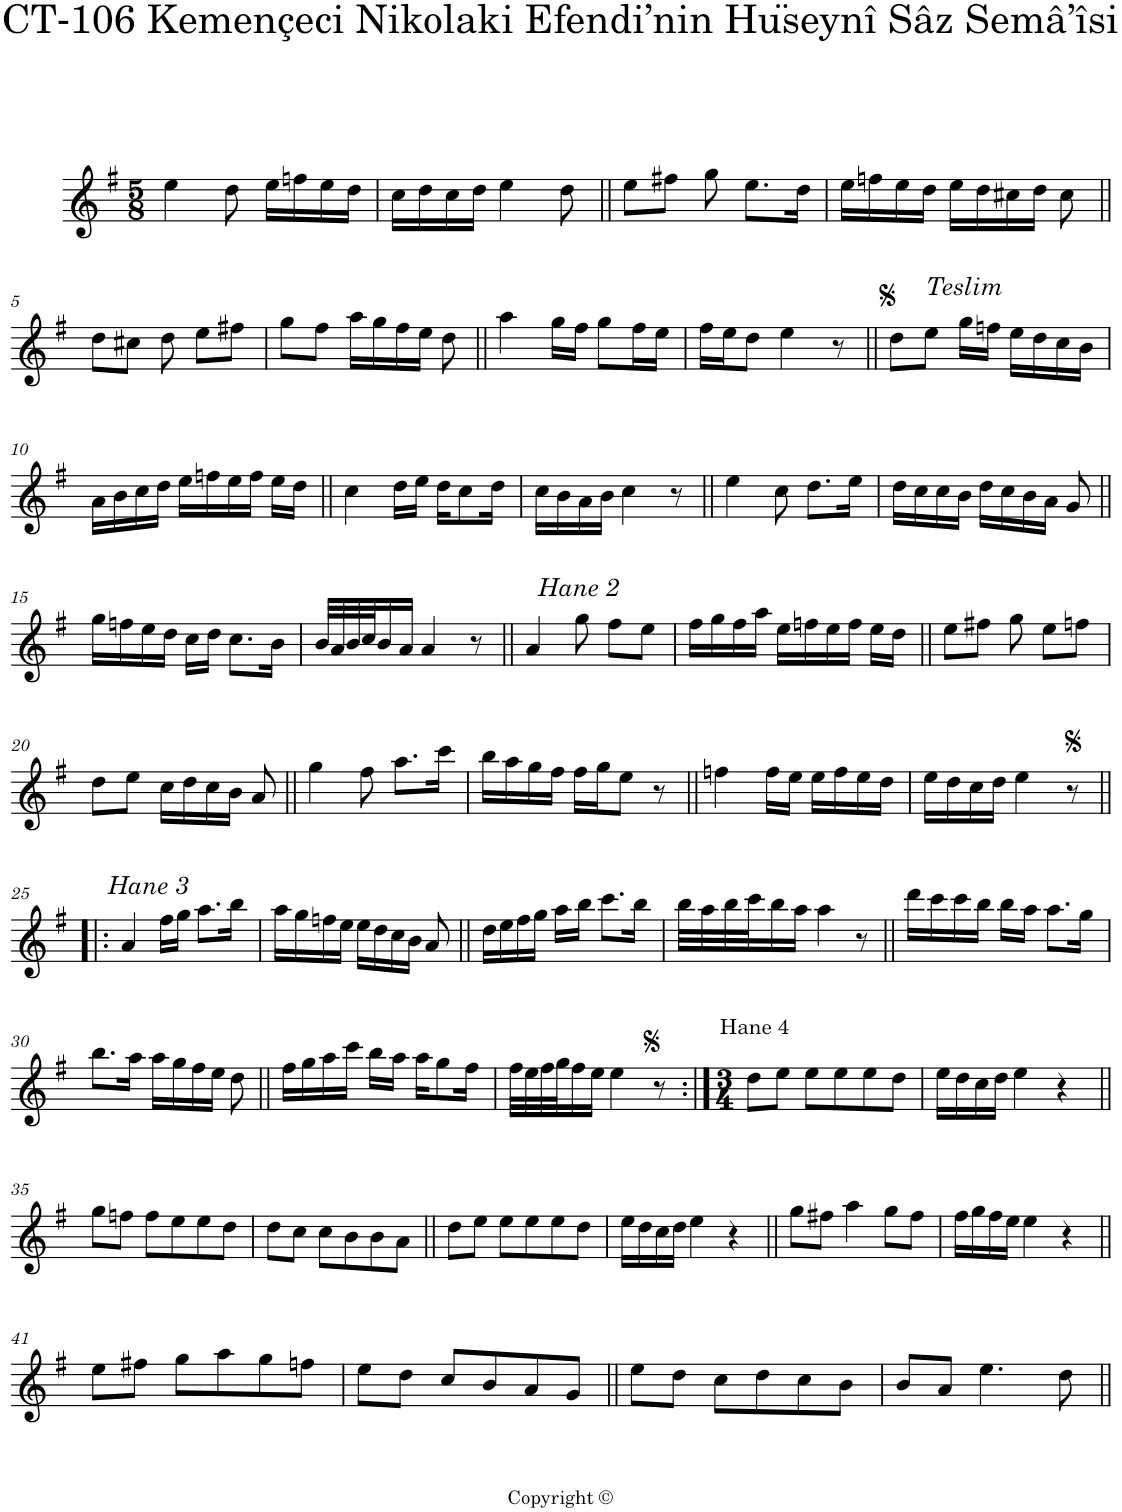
**kern
*part1
*staff1
*I"Piano
*I'Pno
*clefG2
*k[f#]
*G:
*M5/8
=1
4ee\
8dd\
16ee\LL
16ffn\
16ee\
16dd\JJ
=2
16cc\LL
16dd\
16cc\
16dd\JJ
4ee\
8dd\
=3||
8ee\L
8ff#X\J
8gg\
8.ee\L
16dd\Jk
=4
16ee\LL
16ffn\
16ee\
16dd\JJ
16ee\LL
16dd\
16cc#X\
16dd\JJ
8cc#\
!!LO:LB:g=z
=5||
8dd\L
8cc#X\J
8dd\
8ee\L
8ff#X\J
=6
8gg\L
8ff#\J
16aa\LL
16gg\
16ff#\
16ee\JJ
8dd\
=7||
4aa\
16gg\LL
16ff#\JJ
8gg\L
16ff#\L
16ee\JJ
=8
16ff#\LL
16ee\J
8dd\J
4ee\
8r
=9||
!LO:TX:a:i:t=Teslim
8dd\L
8ee\J
16gg\LL
16ffn\JJ
16ee\LL
16dd\
16cc\
16b\JJ
!!LO:LB:g=z
=10
16a\LL
16b\
16cc\
16dd\JJ
16ee\LL
16ffn\
16ee\
16ff\JJ
16ee\LL
16dd\JJ
=11||
4cc\
16dd\LL
16ee\JJ
16dd\KL
8cc\
16dd\Jk
=12
16cc\LL
16b\
16a\
16b\JJ
4cc\
8r
=13||
4ee\
8cc\
8.dd\L
16ee\Jk
=14
16dd\LL
16cc\
16cc\
16b\JJ
16dd\LL
16cc\
16b\
16a\JJ
8g/
!!LO:LB:g=z
=15||
16gg\LL
16ffn\
16ee\
16dd\JJ
16cc\LL
16dd\JJ
8.cc\L
16b\Jk
=16
32b/LLL
32a/
32b/
32cc/J
16b/
16a/JJ
4a/
8r
=17||
!LO:TX:a:i:t=Hane 2
4a/
8gg\
8ff#\L
8ee\J
=18
16ff#\LL
16gg\
16ff#\
16aa\JJ
16ee\LL
16ffn\
16ee\
16ff\JJ
16ee\LL
16dd\JJ
=19||
8ee\L
8ff#X\J
8gg\
8ee\L
8ffn\J
!!LO:LB:g=z
=20
8dd\L
8ee\J
16cc\LL
16dd\
16cc\
16b\JJ
8a/
=21||
4gg\
8ff#\
8.aa\L
16ccc\Jk
=22
16bb\LL
16aa\
16gg\
16ff#\JJ
16ff#\LL
16gg\J
8ee\J
8r
=23||
4ffn\
16ff\LL
16ee\JJ
16ee\LL
16ff\
16ee\
16dd\JJ
=24
16ee\LL
16dd\
16cc\
16dd\JJ
4ee\
8r
!!LO:LB:g=z
=25!|:
!LO:TX:a:i:t=Hane 3
4a/
16ff#\LL
16gg\JJ
8.aa\L
16bb\Jk
=26
16aa\LL
16gg\
16ffn\
16ee\JJ
16ee\LL
16dd\
16cc\
16b\JJ
8a/
=27||
16dd\LL
16ee\
16ff#\
16gg\JJ
16aa\LL
16bb\JJ
8.ccc\L
16bb\Jk
=28
32bb\LLL
32aa\
32bb\
32ccc\J
16bb\
16aa\JJ
4aa\
8r
=29||
16ddd\LL
16ccc\
16ccc\
16bb\JJ
16bb\LL
16aa\JJ
8.aa\L
16gg\Jk
!!LO:LB:g=z
=30
8.bb\L
16aa\Jk
16aa\LL
16gg\
16ff#\
16ee\JJ
8dd\
=31||
16ff#\LL
16gg\
16aa\
16ccc\JJ
16bb\LL
16aa\JJ
16aa\KL
8gg\
16ff#\Jk
=32
32ff#\LLL
32ee\
32ff#\
32gg\J
16ff#\
16ee\JJ
4ee\
8r
=33:|!
*M3/4
!LO:TX:a:t=Hane 4
8dd\L
8ee\J
8ee\L
8ee\
8ee\
8dd\J
=34
16ee\LL
16dd\
16cc\
16dd\JJ
4ee\
4r
!!LO:LB:g=z
=35||
8gg\L
8ffn\J
8ff\L
8ee\
8ee\
8dd\J
=36
8dd\L
8cc\J
8cc\L
8b\
8b\
8a\J
=37||
8dd\L
8ee\J
8ee\L
8ee\
8ee\
8dd\J
=38
16ee\LL
16dd\
16cc\
16dd\JJ
4ee\
4r
=39||
8gg\L
8ff#X\J
4aa\
8gg\L
8ff#\J
=40
16ff#\LL
16gg\
16ff#\
16ee\JJ
4ee\
4r
!!LO:LB:g=z
=41||
8ee\L
8ff#X\J
8gg\L
8aa\
8gg\
8ffn\J
=42
8ee\L
8dd\J
8cc/L
8b/
8a/
8g/J
=43||
8ee\L
8dd\J
8cc\L
8dd\
8cc\
8b\J
=44
8b/L
8a/J
4.ee\
8dd\
=||
*-
